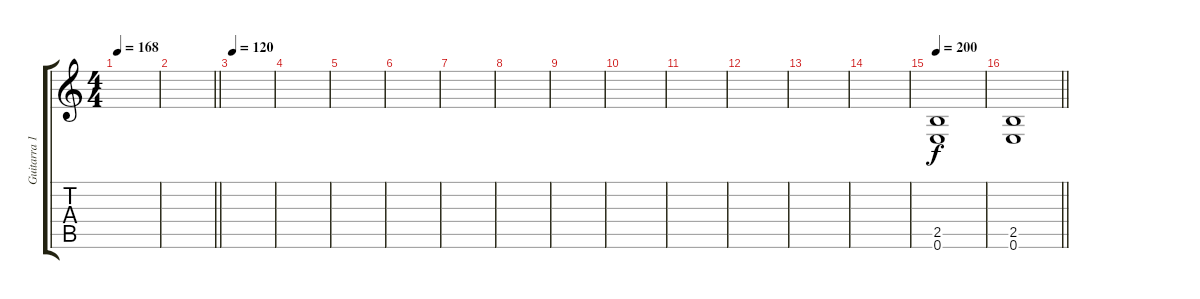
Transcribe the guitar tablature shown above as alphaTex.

\track ("Guitarra 1" "Guitarra 1") {instrument overdrivenguitar}
\staff {score tabs}
\tuning (E4 B3 G3 D3 A2 E2) {hide}
\ts (4 4)
\tempo 168
\clef g2
\ks c
|
\barLineRight lightlight
|
\tempo 120
|
|
|
|
|
|
|
|
|
|
|
|
\tempo 200
(2.5 0.6).1{volume 12 balance 16} |
\barLineRight lightlight
(2.5 0.6).1
